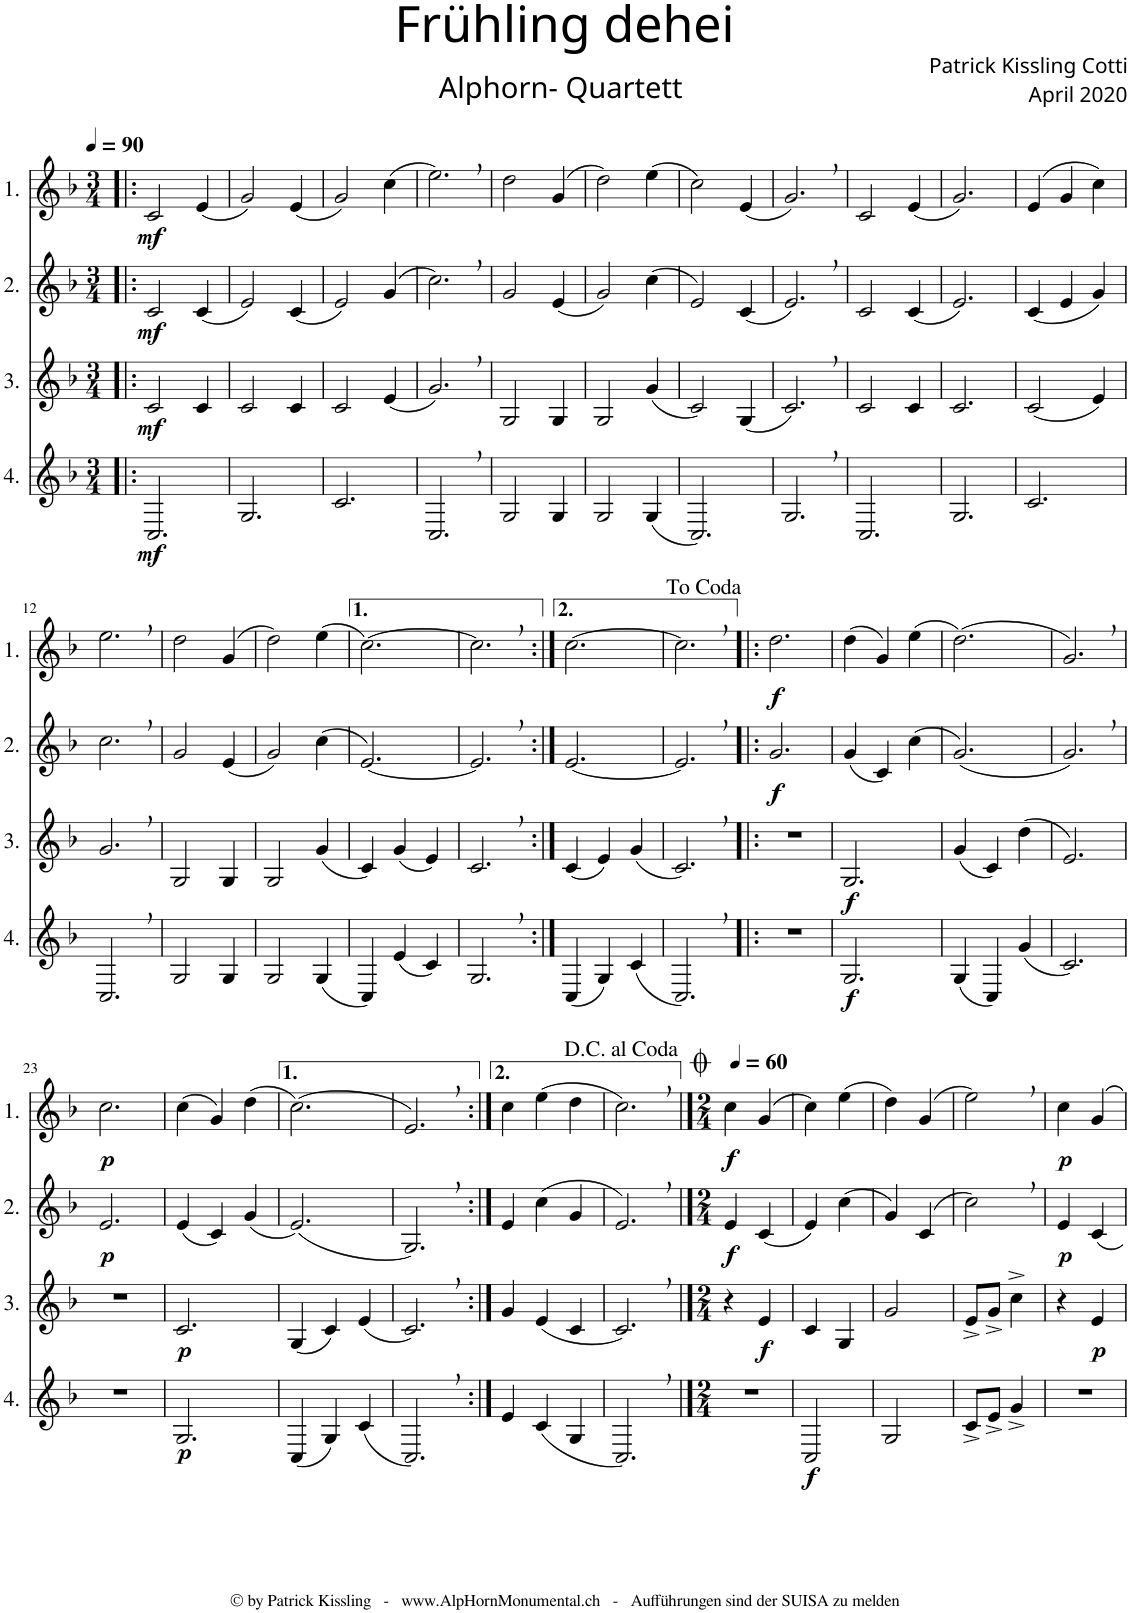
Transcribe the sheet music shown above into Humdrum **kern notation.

**kern	**dynam	**kern	**dynam	**kern	**dynam	**kern	**dynam
*part4	*part4	*part3	*part3	*part2	*part2	*part1	*part1
*staff4	*staff4	*staff3	*staff3	*staff2	*staff2	*staff1	*staff1
*I"4.	*	*I"3.	*	*I"2.	*	*I"1.	*
*clefG2	*	*clefG2	*	*clefG2	*	*clefG2	*
*Trd4c7	*	*Trd4c7	*	*Trd4c7	*	*Trd4c7	*
*k[b-]	*	*k[b-]	*	*k[b-]	*	*k[b-]	*
*M3/4	*	*M3/4	*	*M3/4	*	*M3/4	*
*MM90	*	*MM90	*	*MM90	*	*MM90	*
=1!|:	=1!|:	=1!|:	=1!|:	=1!|:	=1!|:	=1!|:	=1!|:
!	!LO:DY:b	!	!LO:DY:b	!	!LO:DY:b	!	!LO:DY:b
2.C/	mf	2c/	mf	2c/	mf	2c/	mf
.	.	4c/	.	(4c/	.	(4e/	.
=2	=2	=2	=2	=2	=2	=2	=2
2.G/	.	2c/	.	2e/)	.	2g/)	.
.	.	4c/	.	(4c/	.	(4e/	.
=3	=3	=3	=3	=3	=3	=3	=3
2.c/	.	2c/	.	2e/)	.	2g/)	.
.	.	(4e/	.	(4g/	.	(4cc\	.
=4	=4	=4	=4	=4	=4	=4	=4
2.C,/	.	2.g,/)	.	2.cc,\)	.	2.ee,\)	.
=5	=5	=5	=5	=5	=5	=5	=5
2G/	.	2G/	.	2g/	.	2dd\	.
4G/	.	4G/	.	(4e/	.	(4g/	.
=6	=6	=6	=6	=6	=6	=6	=6
2G/	.	2G/	.	2g/)	.	2dd\)	.
(4G/	.	(4g/	.	(4cc\	.	(4ee\	.
=7	=7	=7	=7	=7	=7	=7	=7
2.C/)	.	2c/)	.	2e/)	.	2cc\)	.
.	.	(4G/	.	(4c/	.	(4e/	.
=8	=8	=8	=8	=8	=8	=8	=8
2.G,/	.	2.c,/)	.	2.e,/)	.	2.g,/)	.
=9	=9	=9	=9	=9	=9	=9	=9
2.C/	.	2c/	.	2c/	.	2c/	.
.	.	4c/	.	(4c/	.	(4e/	.
=10	=10	=10	=10	=10	=10	=10	=10
2.G/	.	2.c/	.	2.e/)	.	2.g/)	.
=11	=11	=11	=11	=11	=11	=11	=11
2.c/	.	(2c/	.	(4c/	.	(4e/	.
.	.	.	.	4e/	.	4g/	.
.	.	4e/)	.	4g/)	.	4cc\)	.
!!LO:LB:g=z
=12	=12	=12	=12	=12	=12	=12	=12
2.C,/	.	2.g,/	.	2.cc,\	.	2.ee,\	.
=13	=13	=13	=13	=13	=13	=13	=13
2G/	.	2G/	.	2g/	.	2dd\	.
4G/	.	4G/	.	(4e/	.	(4g/	.
=14	=14	=14	=14	=14	=14	=14	=14
2G/	.	2G/	.	2g/)	.	2dd\)	.
(4G/	.	(4g/	.	(4cc\	.	(4ee\	.
=15	=15	=15	=15	=15	=15	=15	=15
4C/)	.	4c/)	.	[2.e/)	.	[2.cc\)	.
(4e/	.	(4g/	.	.	.	.	.
4c/)	.	4e/)	.	.	.	.	.
=16	=16	=16	=16	=16	=16	=16	=16
2.G,/	.	2.c,/	.	2.e,/]	.	2.cc,\]	.
=17:|!	=17:|!	=17:|!	=17:|!	=17:|!	=17:|!	=17:|!	=17:|!
(4C/	.	(4c/	.	[2.e/	.	[2.cc\	.
4G/)	.	4e/)	.	.	.	.	.
(4c/	.	(4g/	.	.	.	.	.
=18	=18	=18	=18	=18	=18	=18	=18
2.C,/)	.	2.c,/)	.	2.e,/]	.	2.cc,\]	.
=19!|:	=19!|:	=19!|:	=19!|:	=19!|:	=19!|:	=19!|:	=19!|:
!	!	!	!	!	!LO:DY:b	!	!LO:DY:b
2.r	.	2.r	.	2.g/	f	2.dd\	f
=20	=20	=20	=20	=20	=20	=20	=20
!	!LO:DY:b	!	!LO:DY:b	!	!	!	!
2.G/	f	2.G/	f	(4g/	.	(4dd\	.
.	.	.	.	4c/)	.	4g/)	.
.	.	.	.	(4cc\	.	(4ee\	.
=21	=21	=21	=21	=21	=21	=21	=21
(4G/	.	(4g/	.	(2.g/)	.	(2.dd\)	.
4C/)	.	4c/)	.	.	.	.	.
(4g/	.	(4dd\	.	.	.	.	.
=22	=22	=22	=22	=22	=22	=22	=22
2.c/)	.	2.e/)	.	2.g,/)	.	2.g,/)	.
!!LO:LB:g=z
=23	=23	=23	=23	=23	=23	=23	=23
!	!	!	!	!	!LO:DY:b	!	!LO:DY:b
2.r	.	2.r	.	2.e/	p	2.cc\	p
=24	=24	=24	=24	=24	=24	=24	=24
!	!LO:DY:b	!	!LO:DY:b	!	!	!	!
2.G/	p	2.c/	p	(4e/	.	(4cc\	.
.	.	.	.	4c/)	.	4g/)	.
.	.	.	.	(4g/	.	(4dd\	.
=25	=25	=25	=25	=25	=25	=25	=25
(4C/	.	(4G/	.	(2.e/)	.	(2.cc\)	.
4G/)	.	4c/)	.	.	.	.	.
(4c/	.	(4e/	.	.	.	.	.
=26	=26	=26	=26	=26	=26	=26	=26
2.C,/)	.	2.c,/)	.	2.G,/)	.	2.e,/)	.
=27:|!	=27:|!	=27:|!	=27:|!	=27:|!	=27:|!	=27:|!	=27:|!
4e/	.	4g/	.	4e/	.	4cc\	.
(4c/	.	(4e/	.	(4cc\	.	(4ee\	.
4G/	.	4c/	.	4g/	.	4dd\	.
=28	=28	=28	=28	=28	=28	=28	=28
2.C,/)	.	2.c,/)	.	2.e,/)	.	2.cc,\)	.
==29	==29	==29	==29	==29	==29	==29	==29
*M2/4	*	*M2/4	*	*M2/4	*	*M2/4	*
*	*	*	*	*	*	*MM60	*
!	!	!	!	!	!LO:DY:b	!	!LO:DY:b
2r	.	4r	.	4e/	f	4cc\	f
!	!	!	!LO:DY:b	!	!	!	!
.	.	4e/	f	(4c/	.	(4g/	.
=30	=30	=30	=30	=30	=30	=30	=30
!	!LO:DY:b	!	!	!	!	!	!
2C/	f	4c/	.	4e/)	.	4cc\)	.
.	.	4G/	.	(4cc\	.	(4ee\	.
=31	=31	=31	=31	=31	=31	=31	=31
2G/	.	2g/	.	4g/)	.	4dd\)	.
.	.	.	.	(4c/	.	(4g/	.
=32	=32	=32	=32	=32	=32	=32	=32
8c^/L	.	8e^/L	.	2cc,\)	.	2ee,\)	.
8e^/J	.	8g^/J	.	.	.	.	.
4g^/	.	4cc^\	.	.	.	.	.
=33	=33	=33	=33	=33	=33	=33	=33
!	!	!	!	!	!LO:DY:b	!	!LO:DY:b
2r	.	4r	.	4e/	p	4cc\	p
!	!	!	!LO:DY:b	!	!	!	!
.	.	4e/	p	4c/	.	4g/	.
=	=	=	=	=	=	=	=
*-	*-	*-	*-	*-	*-	*-	*-
